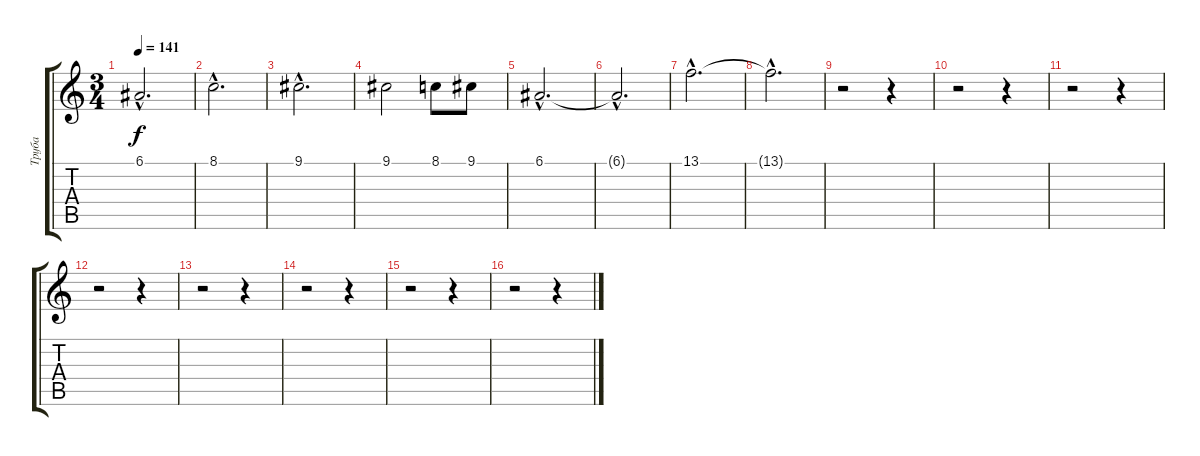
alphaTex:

\track ("Труба" "Труба") {instrument tuba}
\staff {score tabs}
\tuning (E4 B3 G3 D3 A2 E2) {hide}
\ts (3 4)
\tempo 141
\clef g2
\ks c
6.1{hac}.2{d dy f} |
8.1{hac}.2{d} |
9.1{hac}.2{d} |
9.1.2 8.1.8 9.1.8 |
6.1{hac}.2{d} |
6.1{hac t}.2{d} |
13.1{hac}.2{d} |
13.1{hac t}.2{d} |
r.2 r.4 |
r.2 r.4 |
r.2 r.4 |
r.2 r.4 |
r.2 r.4 |
r.2 r.4 |
r.2 r.4 |
r.2 r.4
